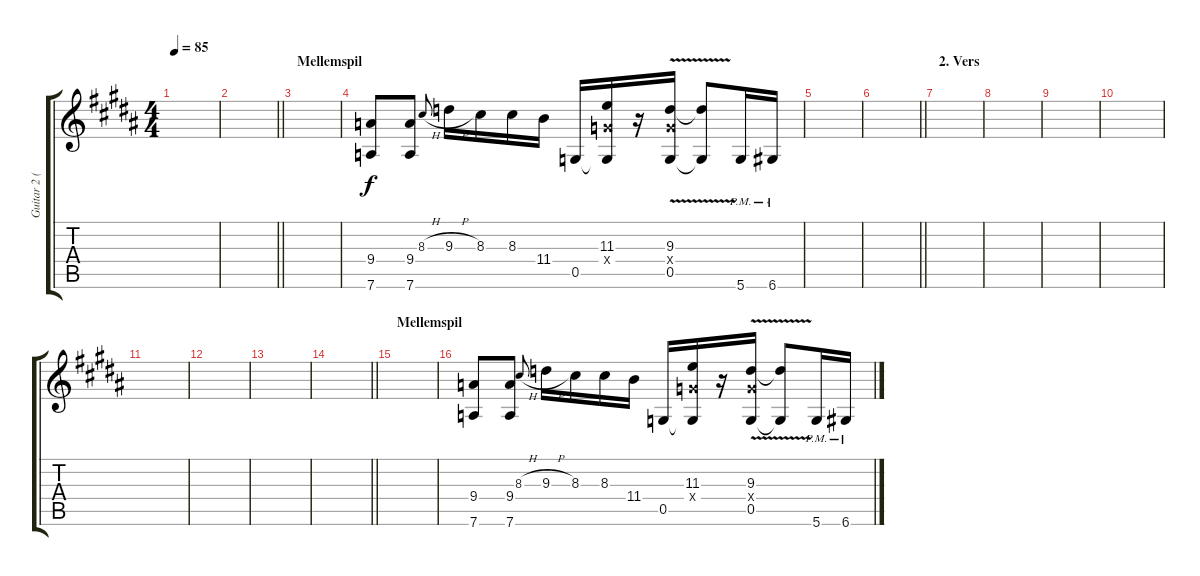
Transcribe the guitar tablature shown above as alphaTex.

\track ("Guitar 2 (højre side)" "Guitar 2 (") {instrument overdrivenguitar}
\staff {score tabs}
\tuning (D4 A3 F3 C3 G2 D2) {hide}
\ts (4 4)
\tempo 85
\clef g2
\ks b
|
\barLineRight lightlight
|
\section ("" "Mellemspil")
|
(9.4 7.6).8 (9.4 7.6).8 8.3{h}.8{gr onbeat} 9.3{h}.16 8.3.16 8.3.16 11.4.16 0.5.16 (11.3 7.4{x} 0.5{t}).16 r.16 (9.3{v} 7.4{x} 0.5).16 (9.3{t} 0.5{t}).8 5.6{pm}.16 6.6{pm}.16 |
|
\barLineRight lightlight
|
\section ("" "2. Vers")
|
|
|
|
|
|
|
\barLineRight lightlight
|
\section ("" "Mellemspil")
|
(9.4 7.6).8 (9.4 7.6).8 8.3{h}.8{gr onbeat} 9.3{h}.16 8.3.16 8.3.16 11.4.16 0.5.16 (11.3 7.4{x} 0.5{t}).16 r.16 (9.3{v} 7.4{x} 0.5).16 (9.3{t} 0.5{t}).8 5.6{pm}.16 6.6{pm}.16
